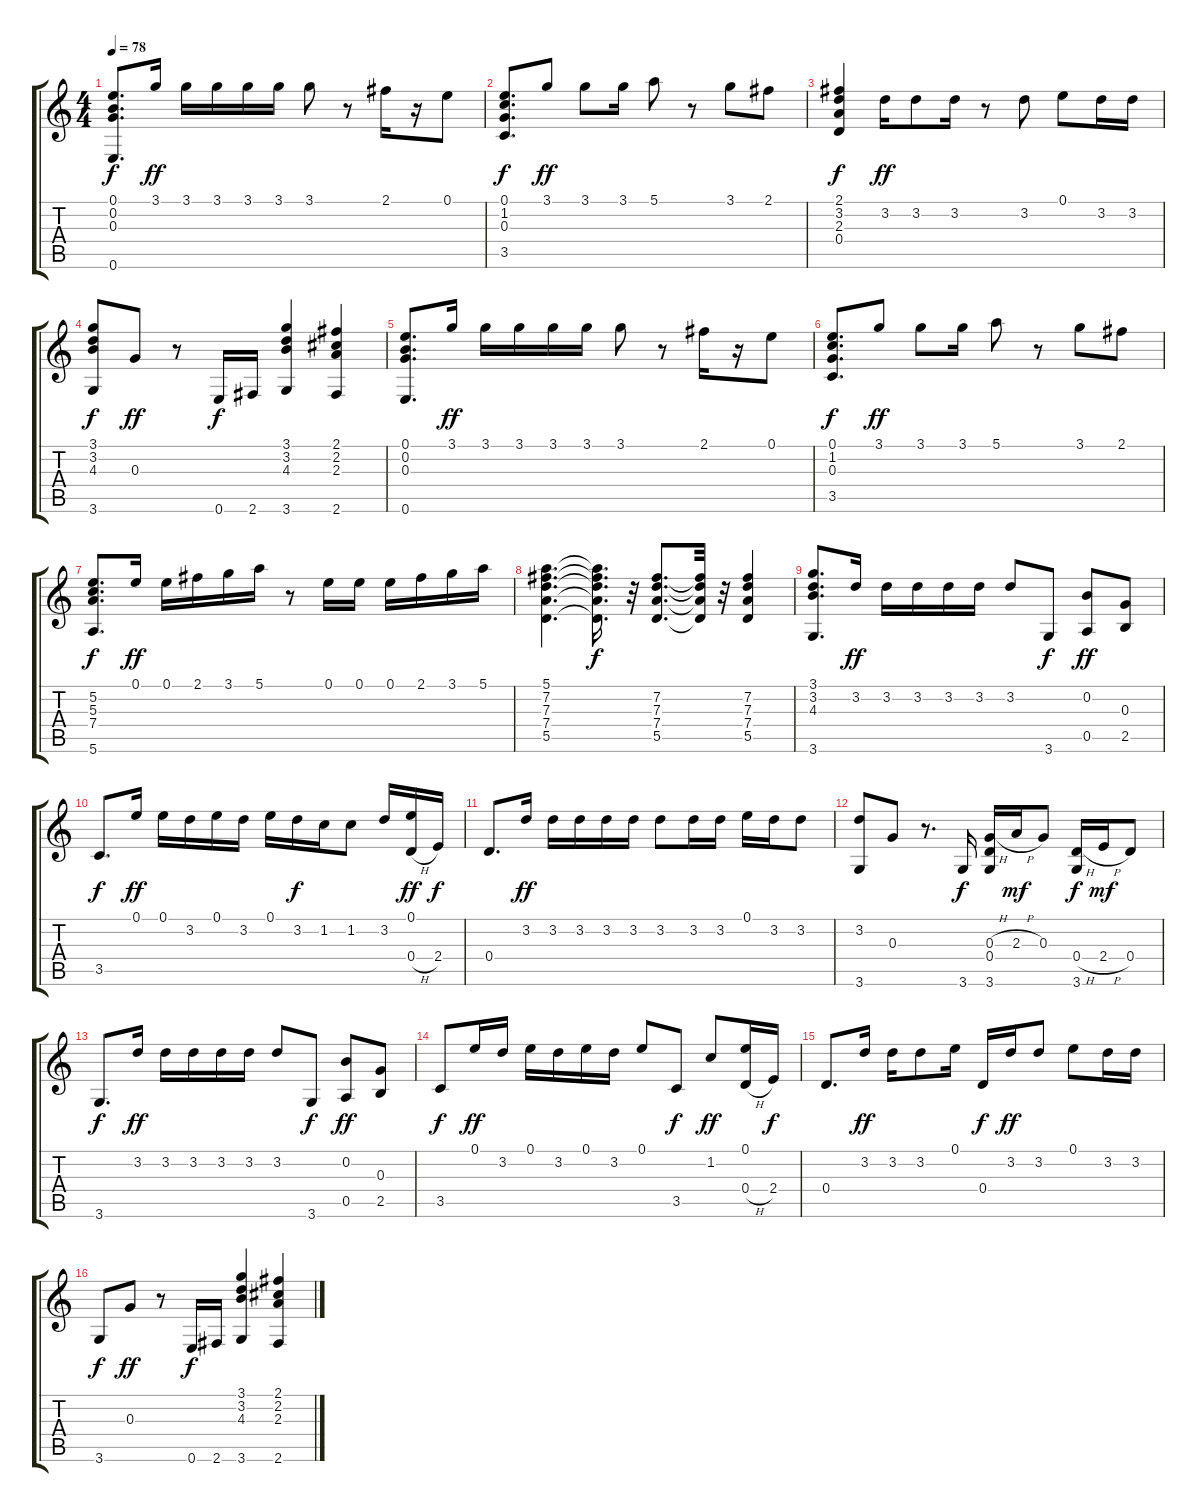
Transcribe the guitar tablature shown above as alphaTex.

\track "" {instrument electricguitarjazz}
\staff {score tabs}
\tuning (E4 B3 G3 D3 A2 E2) {hide}
\ts (4 4)
\tempo 78
\clef g2
\ks c
(0.1 0.2 0.3 0.6).8{d dy f} 3.1.16{dy ff} 3.1.16 3.1.16 3.1.16 3.1.16 3.1.8 r.8 2.1.16 r.16 0.1.8 |
(0.1 1.2 0.3 3.5).8{d dy f} 3.1.8{dy ff} 3.1.8 3.1.16 5.1.8 r.8 3.1.8 2.1.8 |
(2.1 3.2 2.3 0.4).4{dy f} 3.2.16{dy ff} 3.2.8 3.2.16 r.8 3.2.8 0.1.8 3.2.16 3.2.16 |
(3.1 3.2 4.3 3.6).8{dy f} 0.3.8{dy ff} r.8 0.6.16{dy f} 2.6.16 (3.1 3.2 4.3 3.6).4 (2.1 2.2 2.3 2.6).4 |
(0.1 0.2 0.3 0.6).8{d} 3.1.16{dy ff} 3.1.16 3.1.16 3.1.16 3.1.16 3.1.8 r.8 2.1.16 r.16 0.1.8 |
(0.1 1.2 0.3 3.5).8{d dy f} 3.1.8{dy ff} 3.1.8 3.1.16 5.1.8 r.8 3.1.8 2.1.8 |
(5.2 5.3 7.4 5.6).8{d dy f} 0.1.16{dy ff} 0.1.16 2.1.16 3.1.16 5.1.16 r.8 0.1.16 0.1.16 0.1.16 2.1.16 3.1.16 5.1.16 |
(5.1 7.2 7.3 7.4 5.5).4{d} (5.1{t} 7.2{t} 7.3{t} 7.4{t} 5.5{t}).16{d dy f} r.32 (7.2 7.3 7.4 5.5).8{d} (7.2{t} 7.3{t} 7.4{t} 5.5{t}).32 r.32 (7.2 7.3 7.4 5.5).4 |
(3.1 3.2 4.3 3.6).8{d} 3.2.16{dy ff} 3.2.16 3.2.16 3.2.16 3.2.16 3.2.8 3.6.8{dy f} (0.2 0.5).8{dy ff} (0.3 2.5).8 |
3.5.8{d dy f} 0.1.16{dy ff} 0.1.16 3.2.16 0.1.16 3.2.16 0.1.16 3.2.16{dy f} 1.2.16 1.2.8 3.2.16 (0.1 0.4{h}).16{dy ff} 2.4.16{dy f} |
0.4.8{d} 3.2.16{dy ff} 3.2.16 3.2.16 3.2.16 3.2.16 3.2.8 3.2.16 3.2.16 0.1.16 3.2.16 3.2.8 |
(3.2 3.6).8 0.3.8 r.8{d} 3.6.16{dy f} (0.3{h} 0.4 3.6).16 2.3{h}.16{dy mf} 0.3.8 (0.4{h} 3.6).16{dy f} 2.4{h}.16{dy mf} 0.4.8 |
3.6.8{d dy f} 3.2.16{dy ff} 3.2.16 3.2.16 3.2.16 3.2.16 3.2.8 3.6.8{dy f} (0.2 0.5).8{dy ff} (0.3 2.5).8 |
3.5.8{dy f} 0.1.16{dy ff} 3.2.16 0.1.16 3.2.16 0.1.16 3.2.16 0.1.8 3.5.8{dy f} 1.2.8{dy ff} (0.1 0.4{h}).16 2.4.16{dy f} |
0.4.8{d} 3.2.16{dy ff} 3.2.16 3.2.8 0.1.16 0.4.16{dy f} 3.2.16{dy ff} 3.2.8 0.1.8 3.2.16 3.2.16 |
3.6.8{dy f} 0.3.8{dy ff} r.8 0.6.16{dy f} 2.6.16 (3.1 3.2 4.3 3.6).4 (2.1 2.2 2.3 2.6).4
